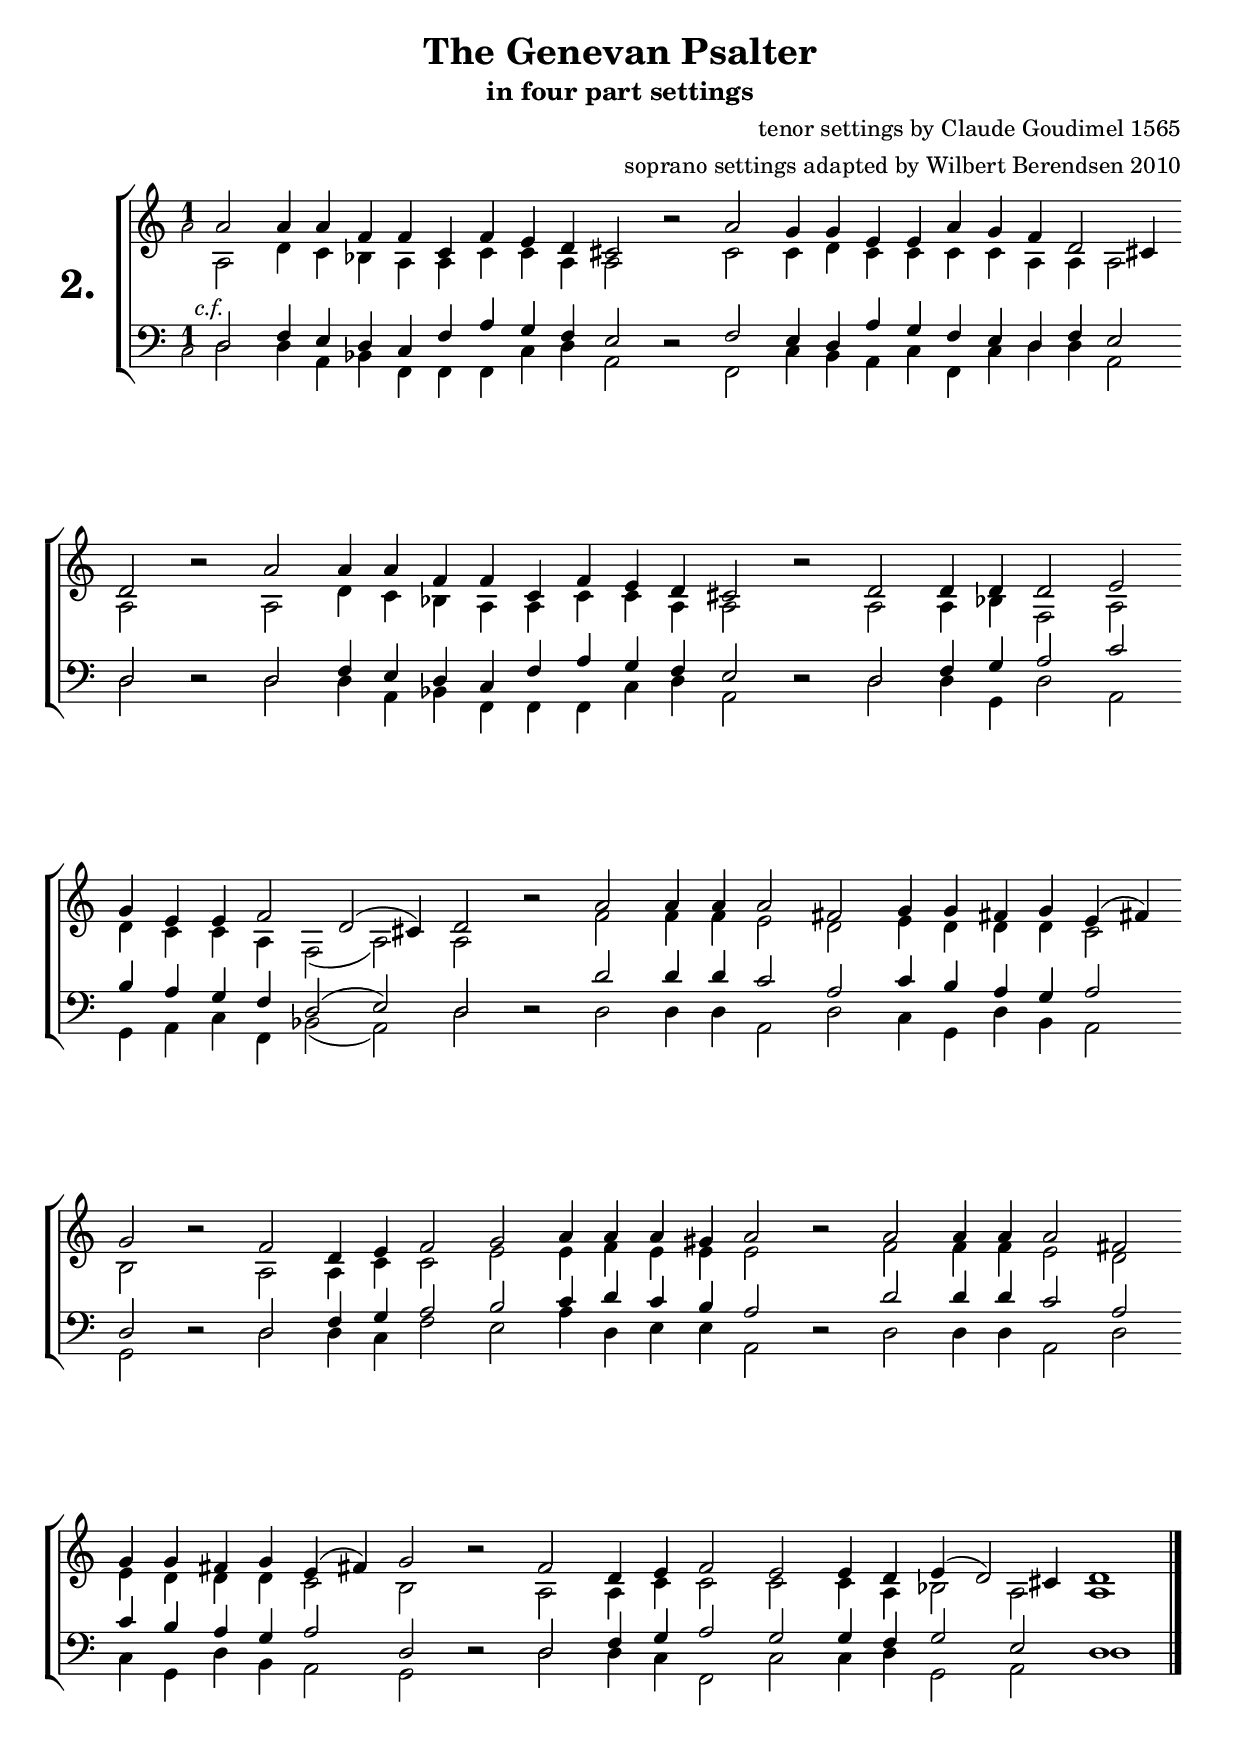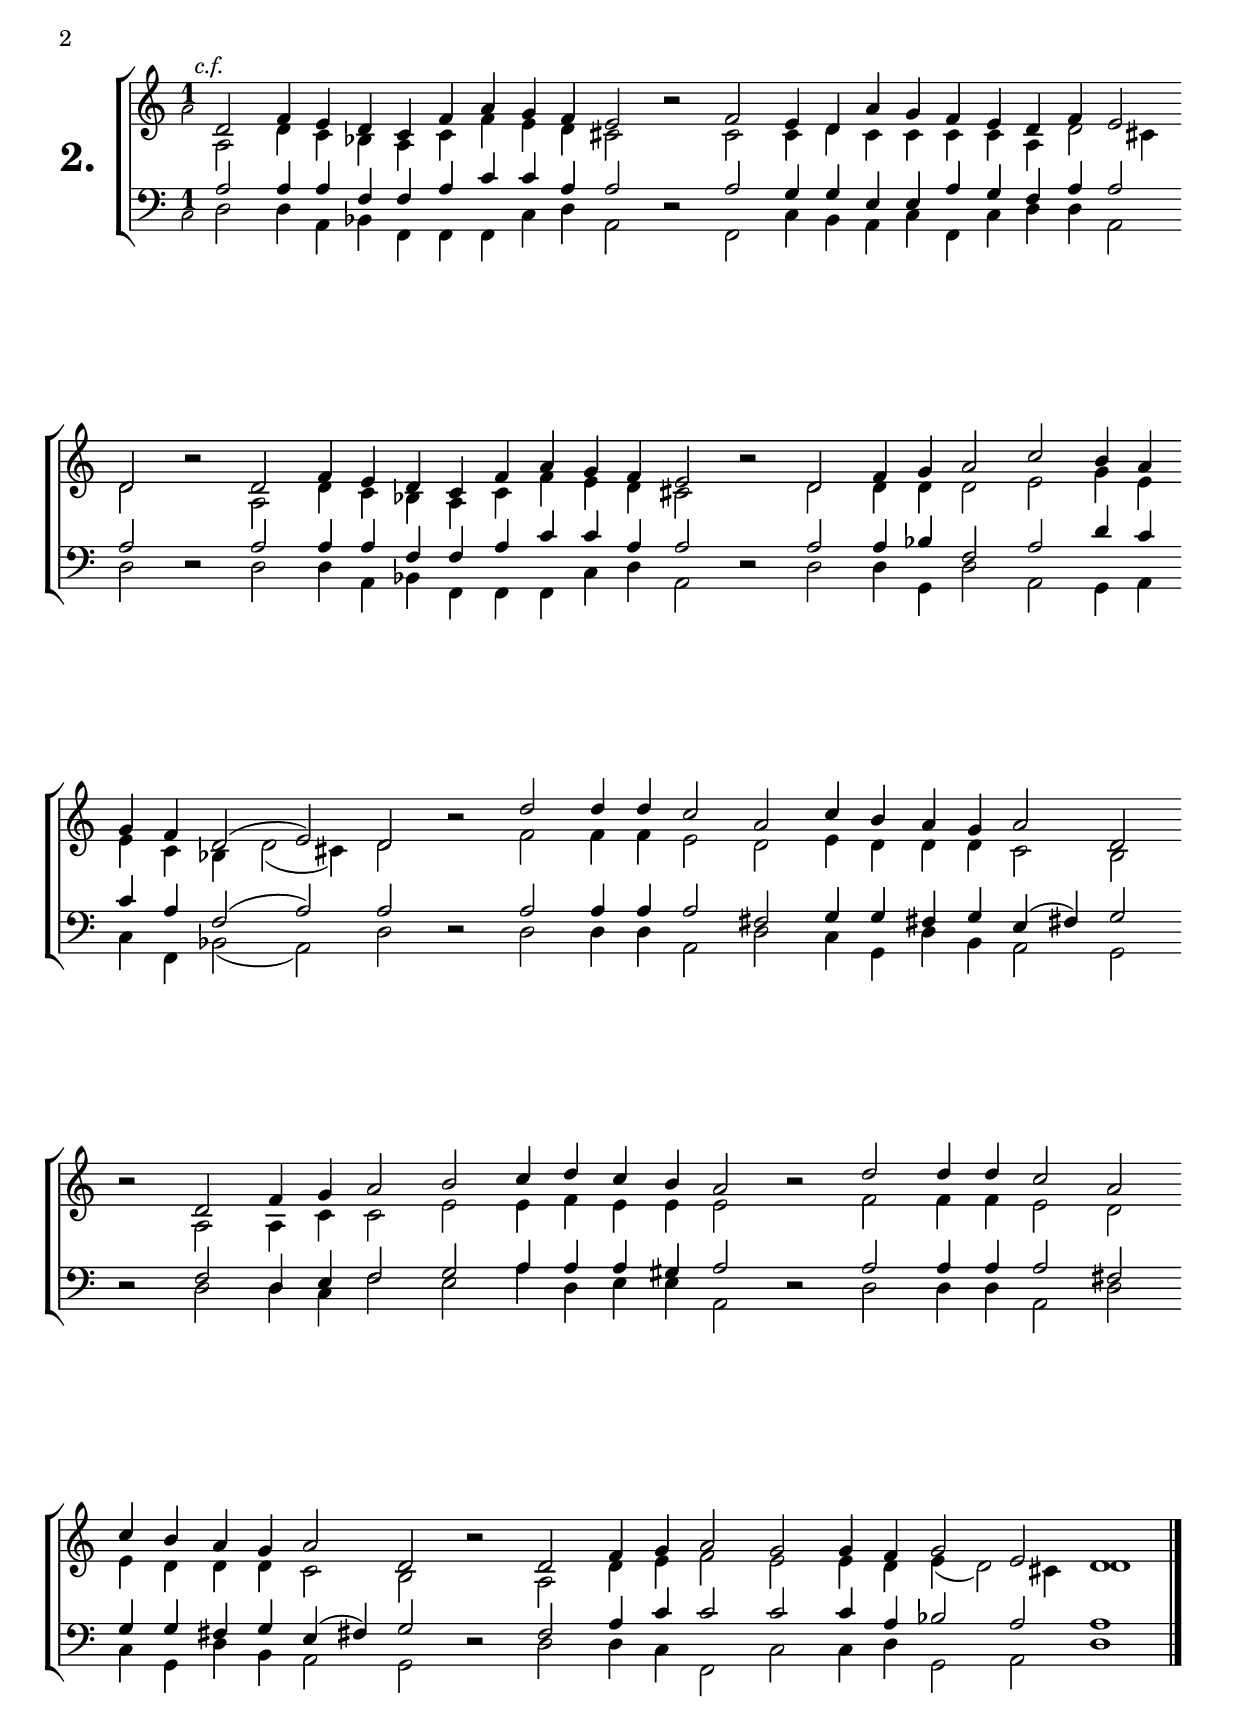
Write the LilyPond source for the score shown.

\version "2.13.10"

\include "def.ly"

psalm = 2

mel = \relative c {
  d2 f4 e d c f a g f e2 r
  f2 e4 d a' g f e d f e2 d r
  d2 f4 e d c f a g f e2 r
  d2 f4 g a2 c b4 a g f d2( e) d r
  d'2 d4 d c2 a c4 b a g a2 d, r
  d2 f4 g a2 b c4 d c b a2 r
  d2 d4 d c2 a c4 b a g a2 d, r
  d2 f4 g a2 g g4 f g2 e d1
}

sop = \relative c'' {
  a2 a4 a f f c f e d cis2 r
  a'2 g4 g e e a g f d2 cis4 d2 r
  a'2 a4 a f f c f e d cis2 r
  d2 d4 d d2 e g4 e e f2 d( cis4) d2 r
  a'2 a4 a a2 fis g4 g fis g e( fis) g2 r
  f2 d4 e f2 g a4 a a gis a2 r
  a2 a4 a a2 fis g4 g fis g e( fis) g2 r
  f2 d4 e f2 e e4 d e( d2) cis4 d1
}


alt = \relative c' {
  a2 d4 c bes a a c c a a2 r
  c2 c4 d c c c c a a a2 a r
  a2 d4 c bes a a c c a a2 r
  a2 a4 bes f2 a d4 c c a f2( a) a r
  f'2 f4 f e2 d e4 d d d c2 b r
  a2 a4 c c2 e2 e4 f e e e2 r
  f2 f4 f e2 d e4 d d d c2 b r
  a2 a4 c c2 c c4 a bes2 a a1
}

bas = \relative c {
  d2 d4 a bes f f f c' d a2 r
  f2 c'4 b a c f, c' d d a2 d r
  d2 d4 a bes f f f c' d a2 r
  d2 d4 g, d'2 a g4 a c f, bes2( a) d r
  d2 d4 d a2 d c4 g d' b a2 g r
  d'2 d4 c f2 e a4 d, e e a,2 r
  d2 d4 d a2 d c4 g d' b a2 g r
  d'2 d4 c f,2 c' c4 d g,2 a d1
}

% modified for soprano setting:

altSS = \relative c' {
  a2 d4 c bes a c f e d cis2 r
  c2 c4 d c c c c a d2 cis4 d2 r
  a2 d4 c bes a c f e d cis2 r
  d2 d4 d d2 e g4 e e c bes d2( cis4) d2 r
  f2 f4 f e2 d e4 d d d c2 b r
  a2 a4 c c2 e2 e4 f e e e2 r
  f2 f4 f e2 d e4 d d d c2 b r
  a2 d4 e f2 e e4 d e( d2) cis4 d1
}

tenSS = \relative c' {
  a2 a4 a f f a c c a a2 r
  a2 g4 g e e a g f a a2 a r
  a2 a4 a f f a c c a a2 r
  a2 a4 bes f2 a d4 c c a f2( a) a r
  a2 a4 a a2 fis g4 g fis g e( fis) g2 r
  f2 d4 e f2 g a4 a a gis a2 r
  a2 a4 a a2 fis g4 g fis g e( fis) g2 r
  f2 a4 c c2 c c4 a bes2 a a1
}


\score {
  \makeTenorSetting #psalm \keySig \sop \alt \mel \bas \breaks
  \layout {}
  \midi {}
}

\score {
  \makeSopranoSetting #psalm \keySig \mel \altSS \tenSS \bas \breaks
  \layout {}
  \midi {}
}
